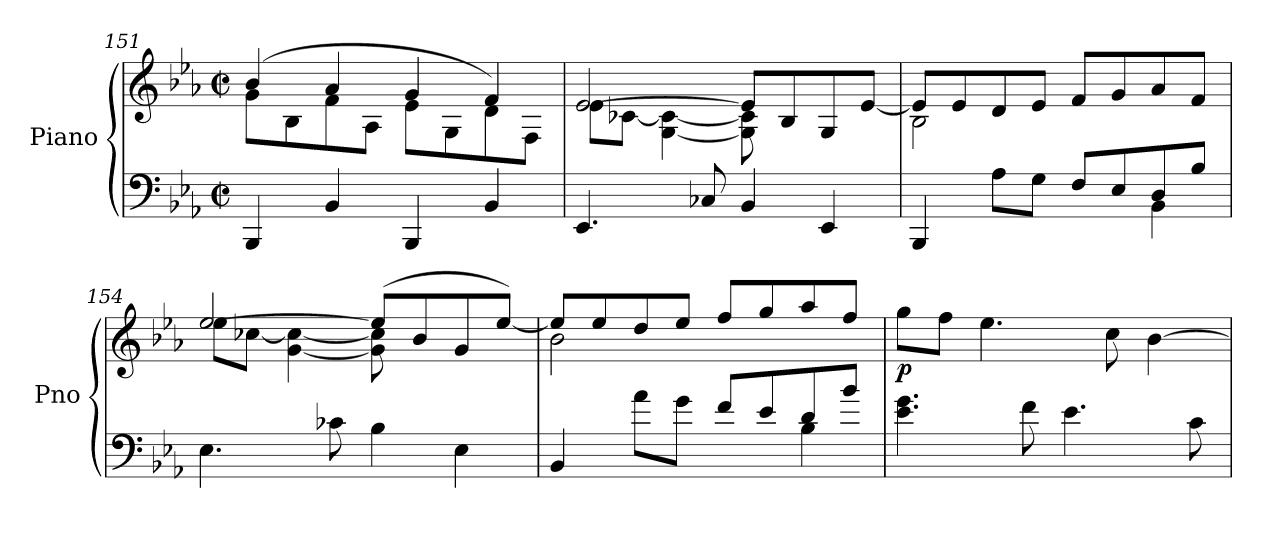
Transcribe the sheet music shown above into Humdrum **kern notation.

**kern	**kern	**dynam
*part1	*part1	*part1
*staff2	*staff1	*staff1/2
*I"Piano	*	*
*I'Pno	*	*
*clefF4	*clefG2	*
*k[b-e-a-]	*k[b-e-a-]	*
*E-:	*E-:	*
*M2/2	*M2/2	*
*met(c|)	*met(c|)	*
=151	=151	=151
*	*^	*
4BBB-/	(>4b-/	8g\L	.
.	.	8B-\	.
4BB-/	4a-/	8f\	.
.	.	8A-\J	.
4BBB-/	4g/	8e-\L	.
.	.	8G\	.
4BB-/	4f/)	8d\	.
.	.	8F\J	.
=152	=152	=152	=152
4.EE-/	[2e-/	8e-\L	.
.	.	[8c-X\J	.
.	.	[4G\ 4c-\_	.
8C-X/	.	.	.
4BB-/	8e-/L]	8G\] 8c-\]	.
.	8B-/	4.ryy	.
4EE-/	8G/	.	.
.	[8e-/J	.	.
=153	=153	=153	=153
*^	*	*	*
4BBB-/	2.ryy	8e-/L]	2B-\	.
.	.	8e-/	.	.
8A-\L	.	8d/	.	.
8G\J	.	8e-/J	.	.
8F/L	.	8f/L	2ryy	.
8E-/	.	8g/	.	.
8D/	4BB-\	8a-/	.	.
8B-/J	.	8f/J	.	.
*v	*v	*	*	*
!!LO:LB:g=z	!!
=154	=154	=154	=154
4.E-\	[2ee-/	8ee-\L	.
.	.	[8cc-X\J	.
.	.	[4g\ 4cc-\_	.
8c-X\	.	.	.
4B-\	(>8ee-/L]	8g\] 8cc-\]	.
.	8b-/	4.ryy	.
4E-\	8g/	.	.
.	[8ee-/J)	.	.
=155	=155	=155	=155
*^	*	*	*
4BB-/	2.ryy	8ee-/L]	2b-\	.
.	.	8ee-/	.	.
8a-\L	.	8dd/	.	.
8g\J	.	8ee-/J	.	.
8f/L	.	8ff/L	2ryy	.
8e-/	.	8gg/	.	.
8d/	4B-\	8aa-/	.	.
8b-/J	.	8ff/J	.	.
*v	*v	*	*	*
*	*v	*v	*
=156	=156	=156
!	!	!LO:DY:b
4.e-\ 4.g\	8gg\L	p
.	8ff\J	.
.	4.ee-\	.
8f\	.	.
4.e-\	.	.
.	8cc\	.
.	[4b-\	.
8c\	.	.
=	=	=
*-	*-	*-
